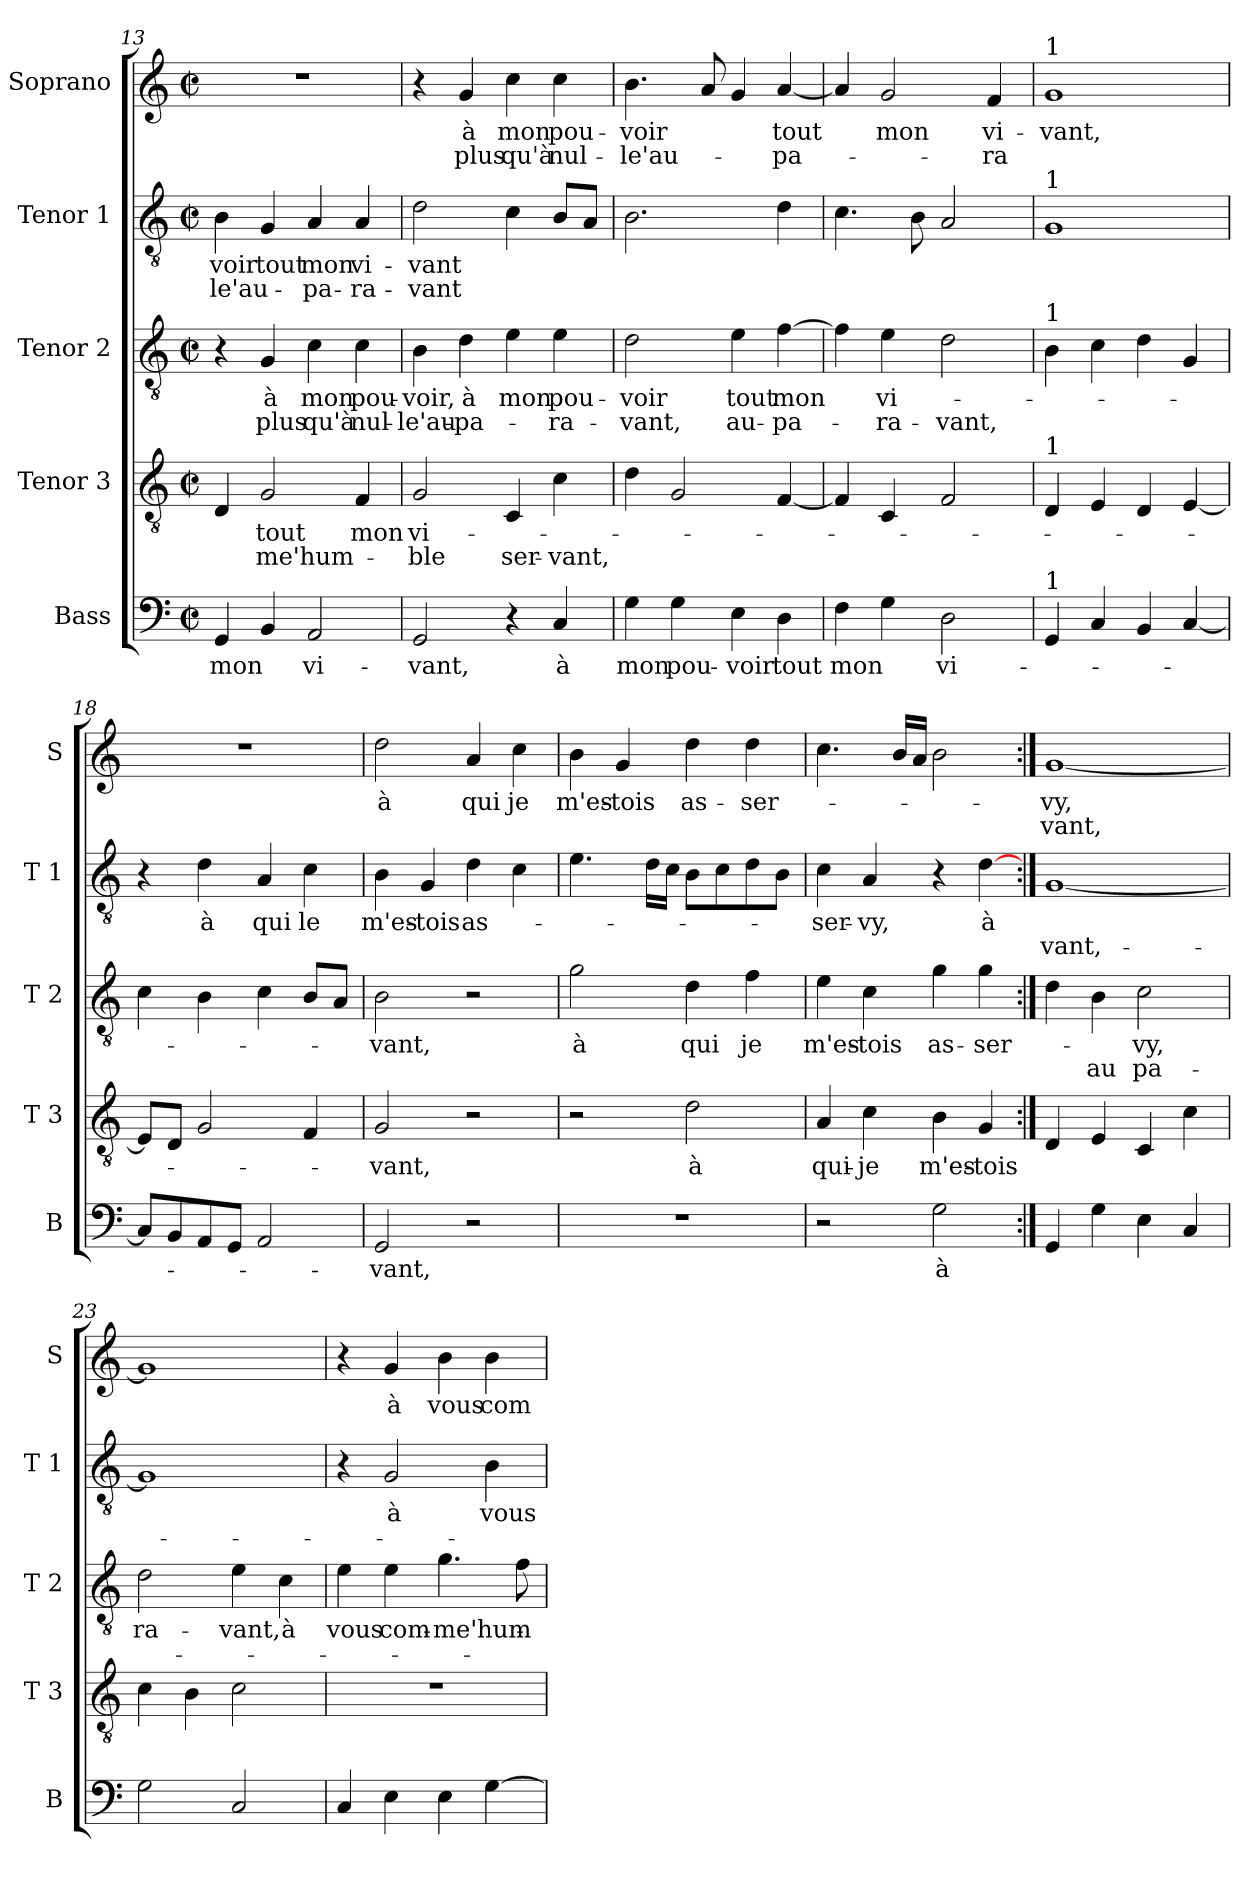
**kern	**text	**kern	**text	**text	**kern	**text	**text	**kern	**text	**text	**kern	**text	**text
*part5	*part5	*part4	*part4	*part4	*part3	*part3	*part3	*part2	*part2	*part2	*part1	*part1	*part1
*staff5	*staff5	*staff4	*staff4	*staff4	*staff3	*staff3	*staff3	*staff2	*staff2	*staff2	*staff1	*staff1	*staff1
*I"Bass	*	*I"Tenor 3	*	*	*I"Tenor 2	*	*	*I"Tenor 1	*	*	*I"Soprano	*	*
*I'B	*	*I'T 3	*	*	*I'T 2	*	*	*I'T 1	*	*	*I'S	*	*
*clefF4	*	*clefGv2	*	*	*clefGv2	*	*	*clefGv2	*	*	*clefG2	*	*
*k[]	*	*k[]	*	*	*k[]	*	*	*k[]	*	*	*k[]	*	*
*C:	*	*C:	*	*	*C:	*	*	*C:	*	*	*C:	*	*
*M2/2	*	*M2/2	*	*	*M2/2	*	*	*M2/2	*	*	*M2/2	*	*
*met(c|)	*	*met(c|)	*	*	*met(c|)	*	*	*met(c|)	*	*	*met(c|)	*	*
=13	=13	=13	=13	=13	=13	=13	=13	=13	=13	=13	=13	=13	=13
4GG/	mon	4D/	.	.	4r	.	.	4B\	-voir	-le'au-	1r	.	.
4BB/	.	2G/	tout	-me'hum-	4G/	à	plus	4G/	tout	.	.	.	.
2AA/	vi-	.	.	.	4c\	mon	qu'à	4A/	mon	-pa-	.	.	.
.	.	4F/	mon	.	4c\	pou-	nul-	4A/	vi-	-ra-	.	.	.
=14	=14	=14	=14	=14	=14	=14	=14	=14	=14	=14	=14	=14	=14
2GG/	-vant,	2G/	vi-	-ble	4B\	-voir,	-le'au-	2d\	-vant	-vant	4r	.	.
.	.	.	.	.	4d\	à	-pa-	.	.	.	4g/	à	plus
4r	.	4C/	.	ser-	4e\	mon	.	4c\	.	.	4cc\	mon	qu'à
4C/	à	4c\	.	-vant,	4e\	pou-	-ra-	8B/L	.	.	4cc\	pou-	nul-
.	.	.	.	.	.	.	.	8A/J	.	.	.	.	.
=15	=15	=15	=15	=15	=15	=15	=15	=15	=15	=15	=15	=15	=15
4G\	mon	4d\	.	.	2d\	-voir	-vant,	2.B\	.	.	4.b\	-voir	-le'au-
4G\	pou-	2G/	.	.	.	.	.	.	.	.	.	.	.
.	.	.	.	.	.	.	.	.	.	.	8a/	.	.
4E\	-voir	.	.	.	4e\	tout	au-	.	.	.	4g/	.	.
4D\	tout	[4F/	.	.	[4f\	mon	-pa-	4d\	.	.	[4a/	tout	-pa-
=16	=16	=16	=16	=16	=16	=16	=16	=16	=16	=16	=16	=16	=16
4F\	mon	4F/]	.	.	4f\]	.	.	4.c\	.	.	4a/]	.	.
4G\	.	4C/	.	.	4e\	vi-	-ra-	.	.	.	2g/	mon	.
.	.	.	.	.	.	.	.	8B\	.	.	.	.	.
2D\	vi-	2F/	.	.	2d\	.	-vant,	2A/	.	.	.	.	.
.	.	.	.	.	.	.	.	.	.	.	4f/	vi-	-ra
!!LO:LB:g=z
=17	=17	=17	=17	=17	=17	=17	=17	=17	=17	=17	=17	=17	=17
!	!	!	!	!	!	!	!	!	!	!	!LO:TX:a:t=1	!	!
!	!	!	!	!	!	!	!	!LO:TX:a:t=1	!	!	!	!	!
!	!	!	!	!	!LO:TX:a:t=1	!	!	!	!	!	!	!	!
!	!	!LO:TX:a:t=1	!	!	!	!	!	!	!	!	!	!	!
!LO:TX:a:t=1	!	!	!	!	!	!	!	!	!	!	!	!	!
4GG/	.	4D/	.	.	4B\	.	.	1G	.	.	1g	-vant,	.
4C/	.	4E/	.	.	4c\	.	.	.	.	.	.	.	.
4BB/	.	4D/	.	.	4d\	.	.	.	.	.	.	.	.
[4C/	.	[4E/	.	.	4G/	.	.	.	.	.	.	.	.
=18	=18	=18	=18	=18	=18	=18	=18	=18	=18	=18	=18	=18	=18
8C/L]	.	8E/L]	.	.	4c\	.	.	4r	.	.	1r	.	.
8BB/	.	8D/J	.	.	.	.	.	.	.	.	.	.	.
8AA/	.	2G/	.	.	4B\	.	.	4d\	à	.	.	.	.
8GG/J	.	.	.	.	.	.	.	.	.	.	.	.	.
2AA/	.	.	.	.	4c\	.	.	4A/	qui	.	.	.	.
.	.	4F/	.	.	8B/L	.	.	4c\	le	.	.	.	.
.	.	.	.	.	8A/J	.	.	.	.	.	.	.	.
=19	=19	=19	=19	=19	=19	=19	=19	=19	=19	=19	=19	=19	=19
2GG/	-vant,	2G/	-vant,	.	2B\	-vant,	.	4B\	m'es-	.	2dd\	à	.
.	.	.	.	.	.	.	.	4G/	-tois	.	.	.	.
2r	.	2r	.	.	2r	.	.	4d\	as-	.	4a/	qui	.
.	.	.	.	.	.	.	.	4c\	.	.	4cc\	je	.
=20	=20	=20	=20	=20	=20	=20	=20	=20	=20	=20	=20	=20	=20
1r	.	2r	.	.	2g\	à	.	4.e\	.	.	4b\	m'es-	.
.	.	.	.	.	.	.	.	.	.	.	4g/	-tois	.
.	.	.	.	.	.	.	.	16d\LL	.	.	.	.	.
.	.	.	.	.	.	.	.	16c\JJ	.	.	.	.	.
.	.	2d\	à	.	4d\	qui	.	8B\L	.	.	4dd\	as-	.
.	.	.	.	.	.	.	.	8c\	.	.	.	.	.
.	.	.	.	.	4f\	je	.	8d\	.	.	4dd\	-ser-	.
.	.	.	.	.	.	.	.	8B\J	.	.	.	.	.
=21	=21	=21	=21	=21	=21	=21	=21	=21	=21	=21	=21	=21	=21
2r	.	4A/	qui-	.	4e\	m'es-	.	4c\	-ser-	.	4.cc\	.	.
.	.	4c\	-je	.	4c\	-tois	.	4A/	-vy,	.	.	.	.
.	.	.	.	.	.	.	.	.	.	.	16b/LL	.	.
.	.	.	.	.	.	.	.	.	.	.	16a/JJ	.	.
2G\	à	4B\	m'es-	.	4g\	as-	.	4r	.	.	2b\	.	.
.	.	4G/	-tois	.	4g\	-ser-	.	[4d\	à	.	.	.	.
=22:|!	=22:|!	=22:|!	=22:|!	=22:|!	=22:|!	=22:|!	=22:|!	=22:|!	=22:|!	=22:|!	=22:|!	=22:|!	=22:|!
4GG/	.	4D/	.	.	4d\	.	.	[1G	.	vant,-	[1g	-vy,	vant,
4G\	.	4E/	.	.	4B\	.	au	.	.	.	.	.	.
4E\	.	4C/	.	.	2c\	-vy,	pa-	.	.	.	.	.	.
4C/	.	4c\	.	.	.	.	.	.	.	.	.	.	.
!!LO:PB:g=z
=23	=23	=23	=23	=23	=23	=23	=23	=23	=23	=23	=23	=23	=23
2G\	.	4c\	.	.	2d\	ra-	.	1G]	.	.	1g]	.	.
.	.	4B\	.	.	.	.	.	.	.	.	.	.	.
2C/	.	2c\	.	.	4e\	-vant,	.	.	.	.	.	.	.
.	.	.	.	.	4c\	à	.	.	.	.	.	.	.
=24	=24	=24	=24	=24	=24	=24	=24	=24	=24	=24	=24	=24	=24
4C/	.	1r	.	.	4e\	vous	.	4r	.	.	4r	.	.
4E\	.	.	.	.	4e\	com-	.	2G/	à	.	4g/	à	.
4E\	.	.	.	.	4.g\	-me'hum-	.	.	.	.	4b\	vous	.
[4G\	.	.	.	.	.	.	.	4B\	vous	.	4b\	com-	.
.	.	.	.	.	8f\	.	.	.	.	.	.	.	.
=	=	=	=	=	=	=	=	=	=	=	=	=	=
*-	*-	*-	*-	*-	*-	*-	*-	*-	*-	*-	*-	*-	*-
